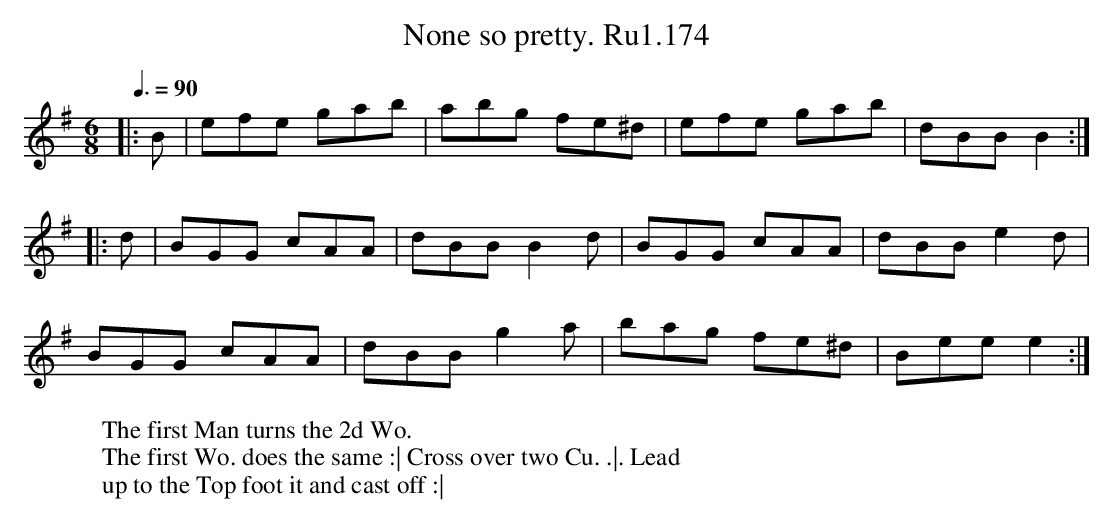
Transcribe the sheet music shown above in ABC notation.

X:1
T:None so pretty. Ru1.174
M:6/8
L:1/8
W:The first Man turns the 2d Wo.
W:The first Wo. does the same :| Cross over two Cu. .|. Lead
W:up to the Top foot it and cast off :|
Q:3/8=90
K:Em
|:B | efe gab | abg fe^d | efe gab | dBB B2 :|
|: d | BGG cAA | dBB B2d | BGG cAA | dBB e2d |
BGG cAA | dBB g2a | bag fe^d | Bee e2 :|]
